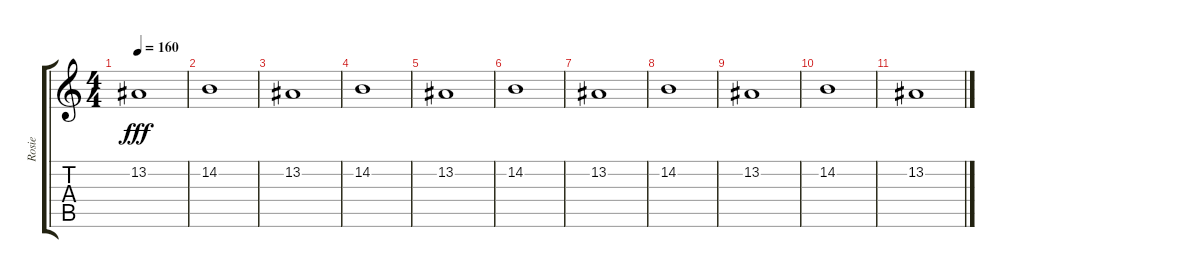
\track ("Rosie" "Rosie") {instrument stringensemble2}
\staff {score tabs}
\tuning (D4 A3 F3 C3 G2 D2) {hide}
\ts (4 4)
\tempo 160
\clef g2
\ks c
13.2.1{dy fff} |
14.2.1 |
13.2.1 |
14.2.1 |
13.2.1 |
14.2.1 |
13.2.1 |
14.2.1 |
13.2.1 |
14.2.1 |
13.2.1
